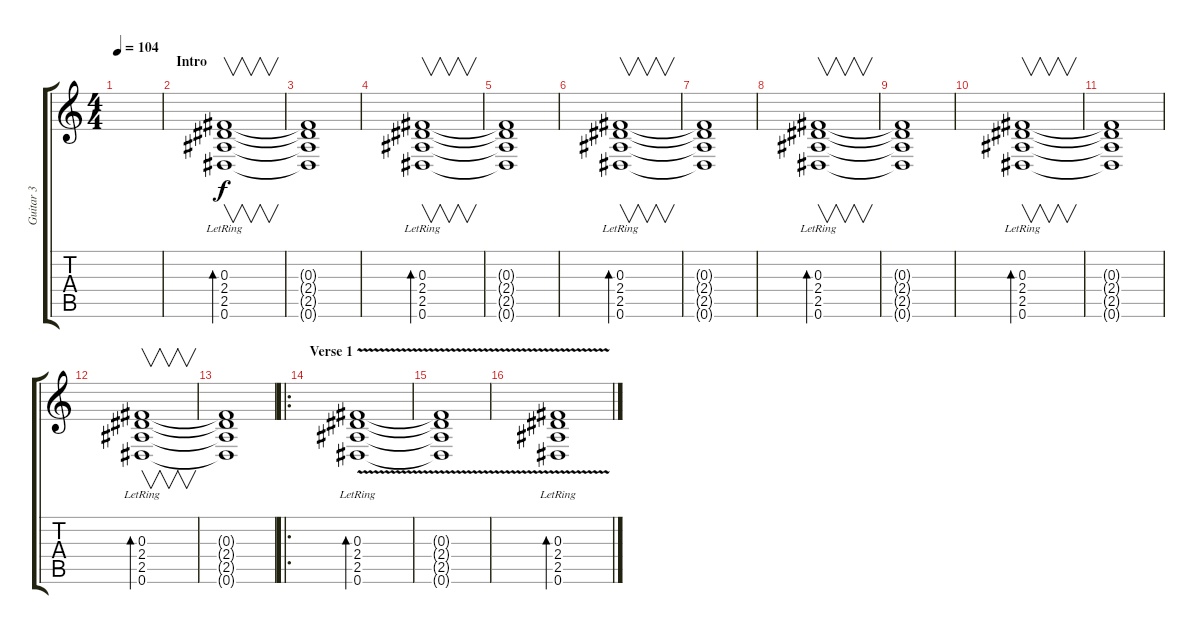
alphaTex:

\track ("Guitar 3" "Guitar 3") {instrument acousticguitarsteel}
\staff {score tabs}
\tuning (Eb4 Bb3 Gb3 Db3 Ab2 Eb2) {hide}
\ts (4 4)
\tempo 104
\clef g2
\ks c
|
\section ("" "Intro")
(0.3 2.4 2.5{lr} 0.6).1{v bd 480} |
(0.3{t} 2.4{t} 2.5{t} 0.6{t}).1 |
(0.3 2.4 2.5{lr} 0.6).1{v bd 480} |
(0.3{t} 2.4{t} 2.5{t} 0.6{t}).1 |
(0.3 2.4 2.5{lr} 0.6).1{v bd 480} |
(0.3{t} 2.4{t} 2.5{t} 0.6{t}).1 |
(0.3 2.4 2.5{lr} 0.6).1{v bd 480} |
(0.3{t} 2.4{t} 2.5{t} 0.6{t}).1 |
(0.3 2.4 2.5{lr} 0.6).1{v bd 480} |
(0.3{t} 2.4{t} 2.5{t} 0.6{t}).1 |
(0.3 2.4 2.5{lr} 0.6).1{v bd 480} |
(0.3{t} 2.4{t} 2.5{t} 0.6{t}).1 |
\ro
\section ("" "Verse 1")
(0.3{v} 2.4{v} 2.5{v lr} 0.6{v}).1{bd 480} |
(0.3{t} 2.4{t} 2.5{t} 0.6{t}).1 |
(0.3{v} 2.4{v} 2.5{v lr} 0.6{v}).1{bd 480}
